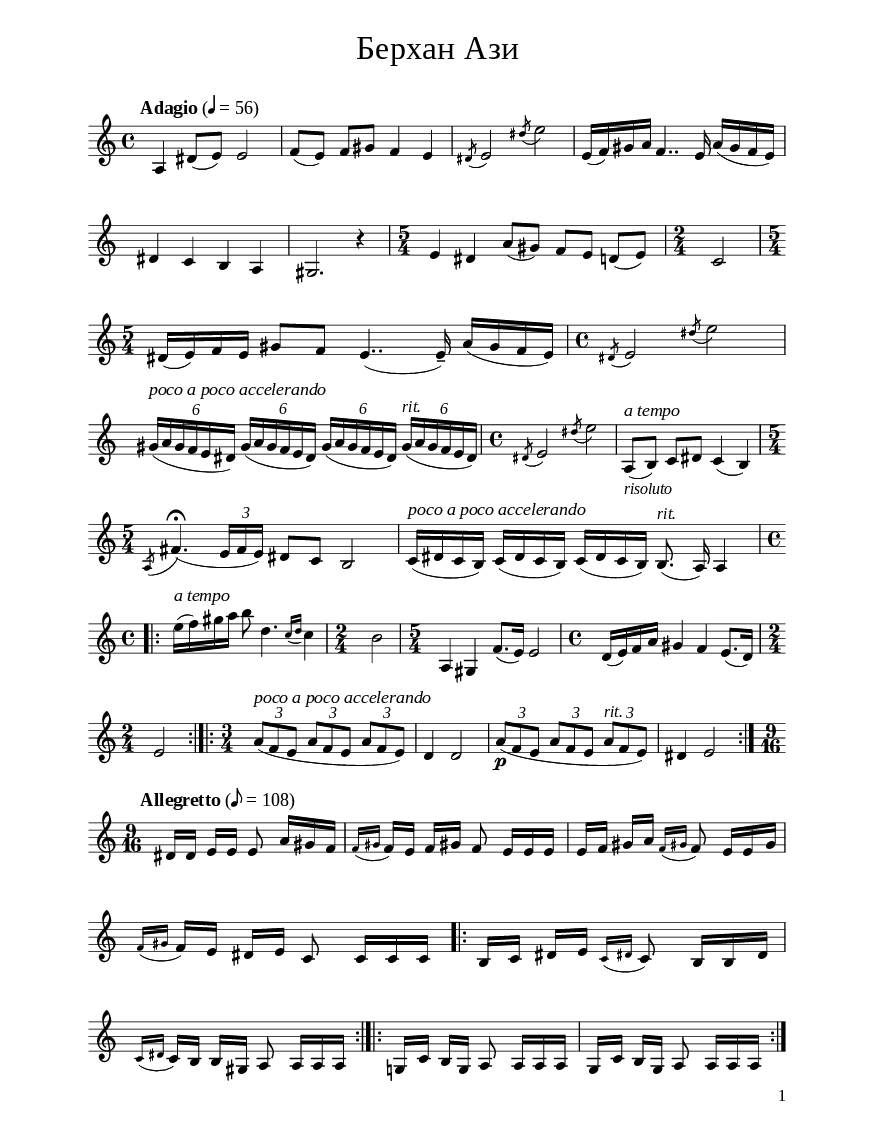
\version "2.24.2"

\include "include/globals.ily"
\bookpart {
  \label #'ref163
  \tocItem \markup "Берхан Ази"
  \paper {
    % the system system spacing is custom here so do not include bookpart-paper.ily
    print-all-headers = ##t
    print-page-number = ##t
    print-first-page-number = ##t

    % put page numbers on the bottom
    oddHeaderMarkup = \markup ""
    evenHeaderMarkup = \markup ""
    oddFooterMarkup = \markup
    \fill-line {
      ""
      \if \should-print-page-number \fromproperty #'page:page-number-string
    }
    evenFooterMarkup = \markup
    \fill-line {
      \if \should-print-page-number \fromproperty #'page:page-number-string
      ""
    }

    left-margin = 1.5\cm
    right-margin = 1.5\cm
    top-margin = 1.6\cm
    bottom-margin = 1.2\cm
    ragged-bottom = ##t % do not spread the staves to fill the whole vertical space

    % change distance between staves
    system-system-spacing =
    #'((basic-distance . 10)
       (minimum-distance . 6)
       (padding . 1)
       (stretchability . 10))
  }

  \header {
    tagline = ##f
  }

  \score {
    \include "include/score-layout.ily"

    \new Voice \relative c' {
      \clef treble
      \key a \minor
      \time 4/4
      \tempoFunc "Adagio" 4 "56"
      \autoBeamOff

      a4 dis8([e]) e2 | \noBreak
      f8([e]) f[gis] f4 e | \noBreak
      \acciaccatura { dis8 } e2 \acciaccatura { dis'8 } e2 | \noBreak
      e,16([f) gis a] f4.. e16 a([gis f e]) | \break

      dis4 c b a | \noBreak
      gis2. r4 | \noBreak
      \time 5/4 e'4 dis a'8([gis]) f[e] d([e]) | \time 2/4 \noBreak

      c2 | \break
      \time 5/4 dis16([e) f e] gis8[f] e4..( e16\tenuto) a([gis f e]) | \noBreak
      \time 4/4 \acciaccatura { dis8 } e2 \acciaccatura { dis'8 } e2 | \break

      \tuplet 6/4 { gis,16 ^\markup { \large \italic "poco a poco accelerando"} ([a gis f e dis]) } \tuplet 6/4 { gis([a gis f e dis]) } \tuplet 6/4 { gis([a gis f e dis]) } \tuplet 6/4 { gis ^\markup \italic "rit." ([a gis f e dis]) } | \noBreak
      \time 4/4 \acciaccatura { dis8 } e2 \acciaccatura { dis'8 } e2 | \noBreak
      a,,8^\markup { \large \italic "a tempo"}_\markup \italic { risoluto } ([b]) c[dis] c4(b) \time 5/4 \break

      \acciaccatura { a8 } fis'4.\fermata( \tuplet 3/2 { e16[fis e]) } dis8[c] b2 | \noBreak
      c16 ^\markup { \large \italic "poco a poco accelerando"} ([dis c b]) c([dis c b]) c([dis c b]) b8. ^\markup \italic "rit." (a16) a4 |  \bar ".|:-|"  \time 4/4 \break


      e''16 ^\markup { \large \italic "a tempo"} [(f) gis a] b8 d,4. \acciaccatura { c16[d] } c4 | \noBreak
      \time 2/4 b2 | \noBreak
      \time 5/4 a,4 gis f'8.([e16]) e2 | \noBreak
      \time 4/4 d16([e) f a] gis4 f e8.([d16]) | \time 2/4 \break

      e2 | \bar ":|.|:" \noBreak

      %\set Score.doubleRepeatType = #":|.|:"

      \time 3/4 \tuplet 3/2 { a8^\markup { \large \italic "poco a poco accelerando"} ([f e] } \tuplet 3/2 { a[f e] } \tuplet 3/2 { a[f e]) } | \noBreak
      d4 d2 \noBreak
      \tuplet 3/2 { a'8\p([ f e] } \tuplet 3/2 { a[f e] } \tuplet 3/2 { a^\markup \italic "rit." [f e]) } | \noBreak
      dis4 e2 | \bar ":|."

      \time 9/16 \break
      \tempoFunc "Allegretto" 8 "108"
      dis16[dis] e[e] e8 a16[gis f] | \noBreak
      \acciaccatura { f[gis] } f[e] f[gis!] f8 e16[e e] | \noBreak
      e[f] gis[a] \acciaccatura { f[gis!] } f8 e16[e gis] | \break

      \acciaccatura { f[gis] } f[e] dis[e] c8 c16[c c] | \bar ".|:" \noBreak

      b[c] dis[e] \acciaccatura { c[dis!] } c8 b16[b dis] | \break

      \acciaccatura { c[dis!] } c[b] b[gis]  a8 a16[a a] \bar ":|.|:" | \noBreak


      g![c] b[g] a8 a16[a a] | \noBreak
      g[c] b[g] a8 a16[a a] | \bar ":|."

    }

    \header {
      title = \titleFunc "Берхан Ази" "Berhan Azi"
    }
    \midi { }
  } % score
} % bookpart
